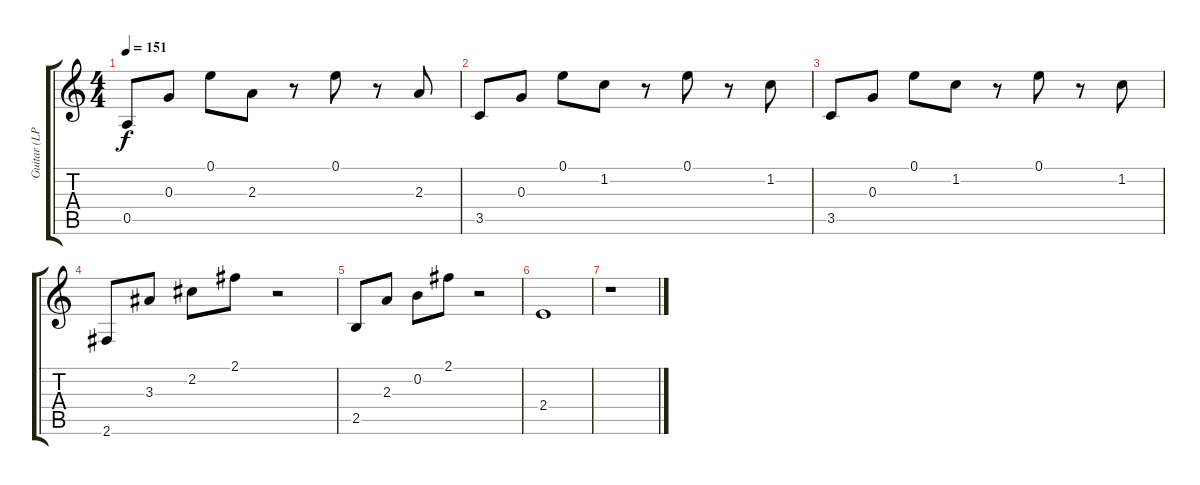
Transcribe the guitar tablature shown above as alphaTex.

\track ("Guitar (LP)" "Guitar (LP") {instrument electricguitarclean}
\staff {score tabs}
\tuning (E4 B3 G3 D3 A2 E2) {hide}
\ts (4 4)
\tempo 151
\clef g2
\ks c
0.5.8{dy f} 0.3.8 0.1.8 2.3.8 r.8 0.1.8 r.8 2.3.8 |
3.5.8 0.3.8 0.1.8 1.2.8 r.8 0.1.8 r.8 1.2.8 |
3.5.8 0.3.8 0.1.8 1.2.8 r.8 0.1.8 r.8 1.2.8 |
2.6.8 3.3.8 2.2.8 2.1.8 r.2 |
2.5.8 2.3.8 0.2.8 2.1.8 r.2 |
2.4.1 |
r.1
